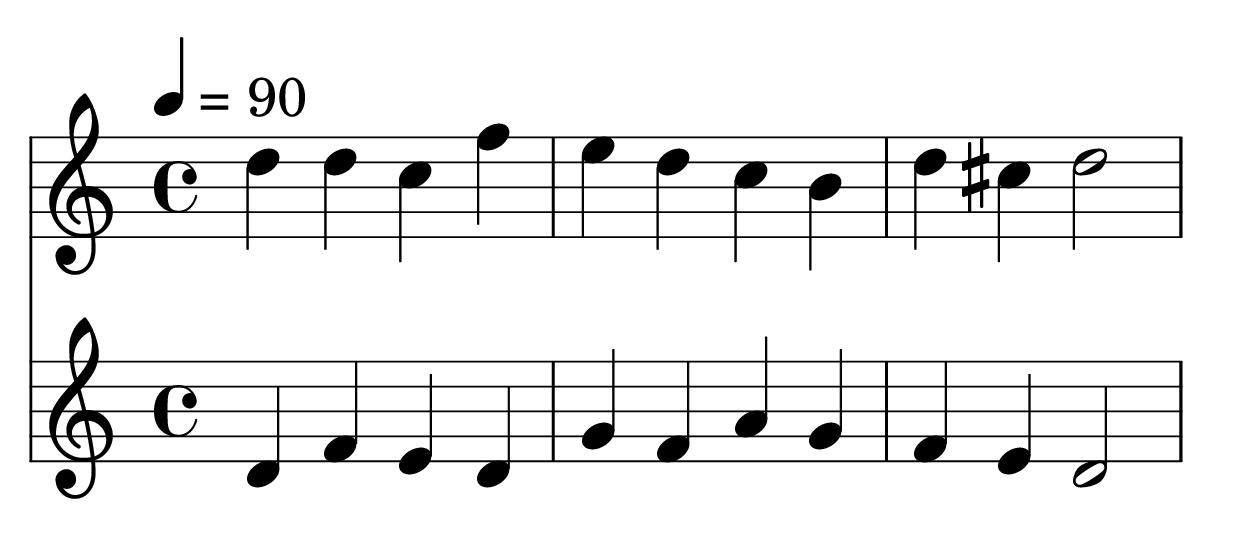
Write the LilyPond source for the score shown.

\version "2.22.2"

\include "page.ly"

global = {
  \time   4/4
  \tempo  4 = 90
}

% NOTE: See `https://viva.pressbooks.pub/openmusictheory/chapter/gradus-ad-parnassum-exercises/`.

\parallelMusic voiceUpper, voiceLower {
  % a4  a   g   a   |   % solution
  d4  d   c   f   |   % attempt 1
  d4  f   e   d   |   % cantus firmus

  % b4  c   c   b   |   % solution
  e4  d   c   b   |   % attempt 1
  g4  f   a   g   |   % cantus firmus

  % d4  cis d2      |   % solution
  d4  cis d2      |   % attempt 1
  f4  e   d2      |   % cantus firmus
}

\score {
  <<
    \new Staff \with { midiInstrument = "clarinet" } {
      \global
      \clef treble
      \relative c''
      \voiceUpper
    }
    \new Staff \with { midiInstrument = "cello" } {
      \global
      \clef treble
      \relative c'
      \voiceLower
    }
  >>
  \layout { }
  \midi { }
}
